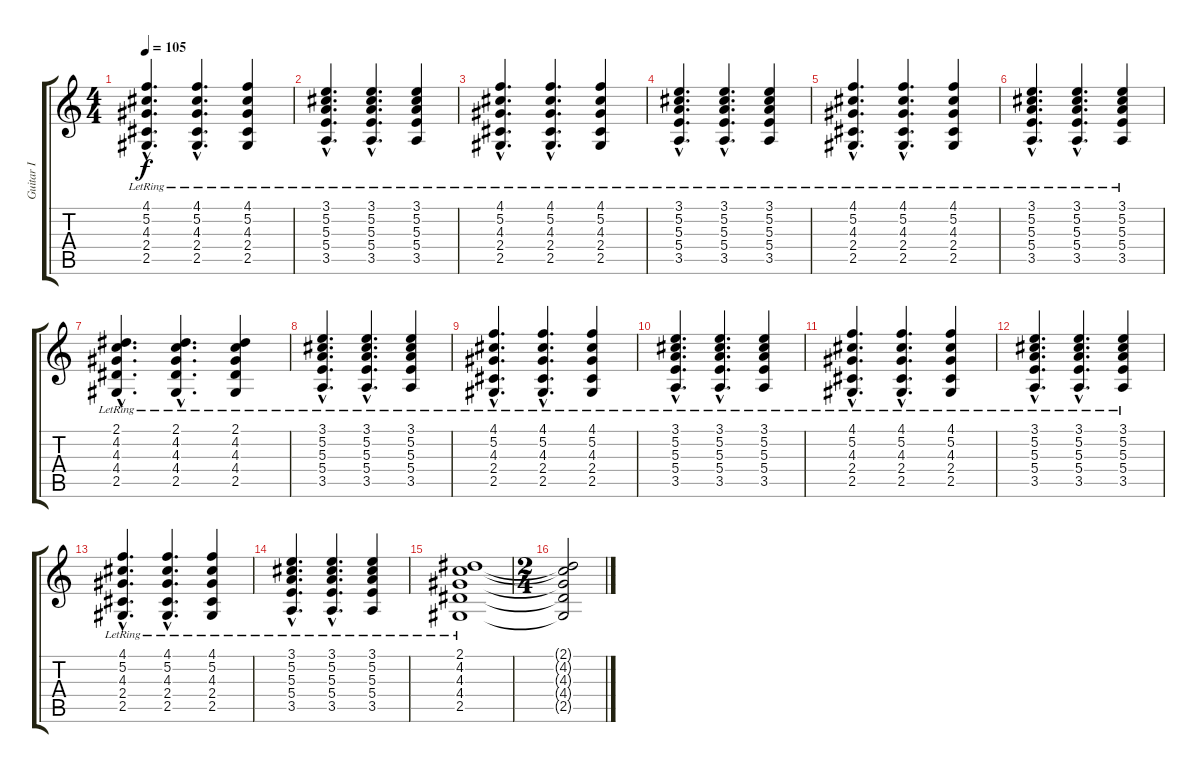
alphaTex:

\track ("Guitar I" "Guitar I") {instrument distortionguitar}
\staff {score tabs}
\tuning (Db4 Ab3 E3 B2 Gb2 Db2) {hide}
\ts (4 4)
\tempo 105
\clef g2
\ks c
(4.1{hac} 5.2{hac} 4.3{hac lr} 2.4{hac lr} 2.5{hac lr}).4{d dy f} (4.1{hac} 5.2{hac} 4.3{hac lr} 2.4{hac lr} 2.5{hac lr}).4{d} (4.1 5.2 4.3{lr} 2.4{lr} 2.5{lr}).4 |
(3.1{hac} 5.2{hac lr} 5.3{hac lr} 5.4{hac lr} 3.5{hac lr}).4{d} (3.1{hac} 5.2{hac lr} 5.3{hac lr} 5.4{hac lr} 3.5{hac lr}).4{d} (3.1 5.2{lr} 5.3{lr} 5.4{lr} 3.5{lr}).4 |
(4.1{hac} 5.2{hac} 4.3{hac lr} 2.4{hac lr} 2.5{hac lr}).4{d} (4.1{hac} 5.2{hac} 4.3{hac lr} 2.4{hac lr} 2.5{hac lr}).4{d} (4.1 5.2 4.3{lr} 2.4{lr} 2.5{lr}).4 |
(3.1{hac} 5.2{hac lr} 5.3{hac lr} 5.4{hac lr} 3.5{hac lr}).4{d} (3.1{hac} 5.2{hac lr} 5.3{hac lr} 5.4{hac lr} 3.5{hac lr}).4{d} (3.1 5.2{lr} 5.3{lr} 5.4{lr} 3.5{lr}).4 |
(4.1{hac} 5.2{hac} 4.3{hac lr} 2.4{hac lr} 2.5{hac lr}).4{d} (4.1{hac} 5.2{hac} 4.3{hac lr} 2.4{hac lr} 2.5{hac lr}).4{d} (4.1 5.2 4.3{lr} 2.4{lr} 2.5{lr}).4 |
(3.1{hac} 5.2{hac lr} 5.3{hac lr} 5.4{hac lr} 3.5{hac lr}).4{d} (3.1{hac} 5.2{hac lr} 5.3{hac lr} 5.4{hac lr} 3.5{hac lr}).4{d} (3.1 5.2{lr} 5.3{lr} 5.4{lr} 3.5{lr}).4 |
(2.1{hac lr} 4.2{hac lr} 4.3{hac lr} 4.4{hac lr} 2.5{hac lr}).4{d} (2.1{hac lr} 4.2{hac lr} 4.3{hac lr} 4.4{hac lr} 2.5{hac lr}).4{d} (2.1{lr} 4.2{lr} 4.3{lr} 4.4{lr} 2.5{lr}).4 |
(3.1{hac} 5.2{hac lr} 5.3{hac lr} 5.4{hac lr} 3.5{hac lr}).4{d} (3.1{hac} 5.2{hac lr} 5.3{hac lr} 5.4{hac lr} 3.5{hac lr}).4{d} (3.1 5.2{lr} 5.3{lr} 5.4{lr} 3.5{lr}).4 |
(4.1{hac} 5.2{hac} 4.3{hac lr} 2.4{hac lr} 2.5{hac lr}).4{d} (4.1{hac} 5.2{hac} 4.3{hac lr} 2.4{hac lr} 2.5{hac lr}).4{d} (4.1 5.2 4.3{lr} 2.4{lr} 2.5{lr}).4 |
(3.1{hac} 5.2{hac lr} 5.3{hac lr} 5.4{hac lr} 3.5{hac lr}).4{d} (3.1{hac} 5.2{hac lr} 5.3{hac lr} 5.4{hac lr} 3.5{hac lr}).4{d} (3.1 5.2{lr} 5.3{lr} 5.4{lr} 3.5{lr}).4 |
(4.1{hac} 5.2{hac} 4.3{hac lr} 2.4{hac lr} 2.5{hac lr}).4{d} (4.1{hac} 5.2{hac} 4.3{hac lr} 2.4{hac lr} 2.5{hac lr}).4{d} (4.1 5.2 4.3{lr} 2.4{lr} 2.5{lr}).4 |
(3.1{hac} 5.2{hac lr} 5.3{hac lr} 5.4{hac lr} 3.5{hac lr}).4{d} (3.1{hac} 5.2{hac lr} 5.3{hac lr} 5.4{hac lr} 3.5{hac lr}).4{d} (3.1 5.2{lr} 5.3{lr} 5.4{lr} 3.5{lr}).4 |
(4.1{hac} 5.2{hac} 4.3{hac lr} 2.4{hac lr} 2.5{hac lr}).4{d} (4.1{hac} 5.2{hac} 4.3{hac lr} 2.4{hac lr} 2.5{hac lr}).4{d} (4.1 5.2 4.3{lr} 2.4{lr} 2.5{lr}).4 |
(3.1{hac} 5.2{hac lr} 5.3{hac lr} 5.4{hac lr} 3.5{hac lr}).4{d} (3.1{hac} 5.2{hac lr} 5.3{hac lr} 5.4{hac lr} 3.5{hac lr}).4{d} (3.1 5.2{lr} 5.3{lr} 5.4{lr} 3.5{lr}).4 |
(2.1{lr} 4.2{lr} 4.3{lr} 4.4{lr} 2.5{lr}).1 |
\ts (2 4)
(2.1{t} 4.2{t} 4.3{t} 4.4{t} 2.5{t}).2
